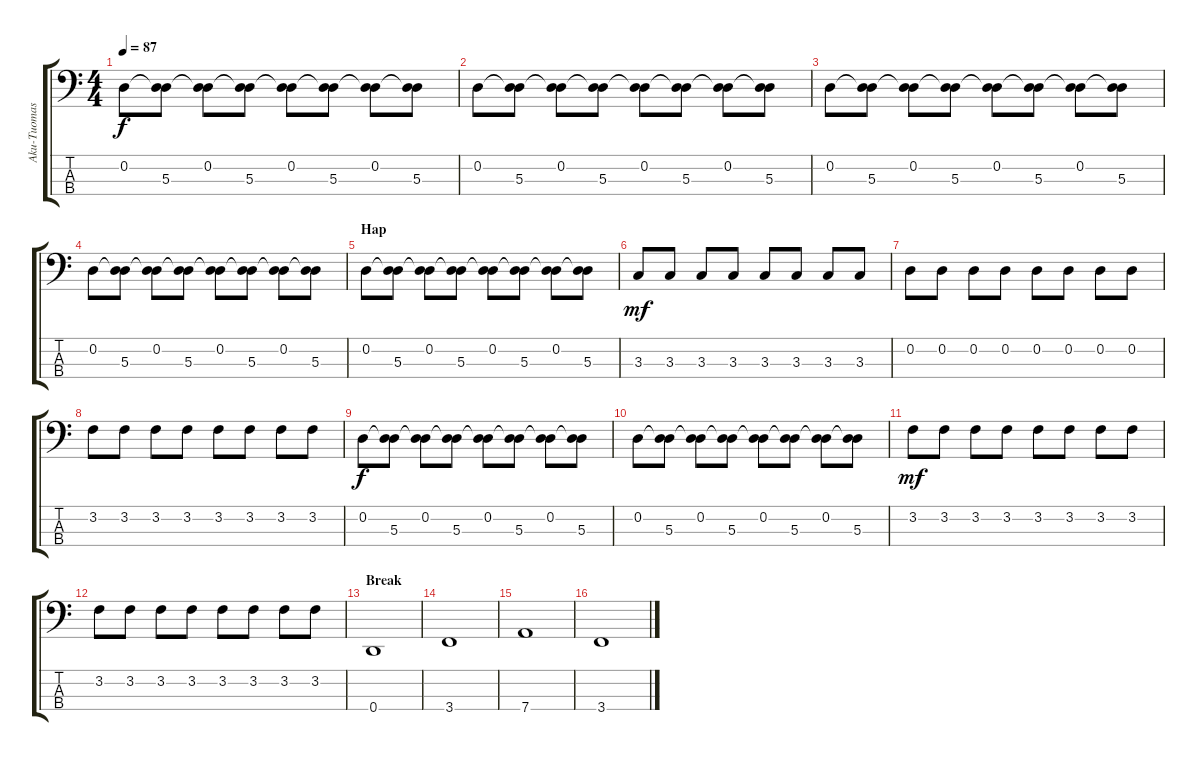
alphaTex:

\track ("Aku-Tuomas Mattila" "Aku-Tuomas") {instrument electricbassfinger}
\staff {score tabs}
\tuning (G2 D2 A1 D1) {hide}
\ts (4 4)
\tempo 87
\clef f4
\ks c
0.2.8{dy f} (0.2{t} 5.3).8 (0.2 5.3{t}).8 (0.2{t} 5.3).8 (0.2 5.3{t}).8 (0.2{t} 5.3).8 (0.2 5.3{t}).8 (0.2{t} 5.3).8 |
0.2.8 (0.2{t} 5.3).8 (0.2 5.3{t}).8 (0.2{t} 5.3).8 (0.2 5.3{t}).8 (0.2{t} 5.3).8 (0.2 5.3{t}).8 (0.2{t} 5.3).8 |
0.2.8 (0.2{t} 5.3).8 (0.2 5.3{t}).8 (0.2{t} 5.3).8 (0.2 5.3{t}).8 (0.2{t} 5.3).8 (0.2 5.3{t}).8 (0.2{t} 5.3).8 |
0.2.8 (0.2{t} 5.3).8 (0.2 5.3{t}).8 (0.2{t} 5.3).8 (0.2 5.3{t}).8 (0.2{t} 5.3).8 (0.2 5.3{t}).8 (0.2{t} 5.3).8 |
\section ("" "Hap")
0.2.8 (0.2{t} 5.3).8 (0.2 5.3{t}).8 (0.2{t} 5.3).8 (0.2 5.3{t}).8 (0.2{t} 5.3).8 (0.2 5.3{t}).8 (0.2{t} 5.3).8 |
3.3.8{dy mf} 3.3.8 3.3.8 3.3.8 3.3.8 3.3.8 3.3.8 3.3.8 |
0.2.8 0.2.8 0.2.8 0.2.8 0.2.8 0.2.8 0.2.8 0.2.8 |
3.2.8 3.2.8 3.2.8 3.2.8 3.2.8 3.2.8 3.2.8 3.2.8 |
0.2.8{dy f} (0.2{t} 5.3).8 (0.2 5.3{t}).8 (0.2{t} 5.3).8 (0.2 5.3{t}).8 (0.2{t} 5.3).8 (0.2 5.3{t}).8 (0.2{t} 5.3).8 |
0.2.8 (0.2{t} 5.3).8 (0.2 5.3{t}).8 (0.2{t} 5.3).8 (0.2 5.3{t}).8 (0.2{t} 5.3).8 (0.2 5.3{t}).8 (0.2{t} 5.3).8 |
3.2.8{dy mf} 3.2.8 3.2.8 3.2.8 3.2.8 3.2.8 3.2.8 3.2.8 |
3.2.8 3.2.8 3.2.8 3.2.8 3.2.8 3.2.8 3.2.8 3.2.8 |
\section ("" "Break")
0.4.1 |
3.4.1 |
7.4.1 |
3.4.1
